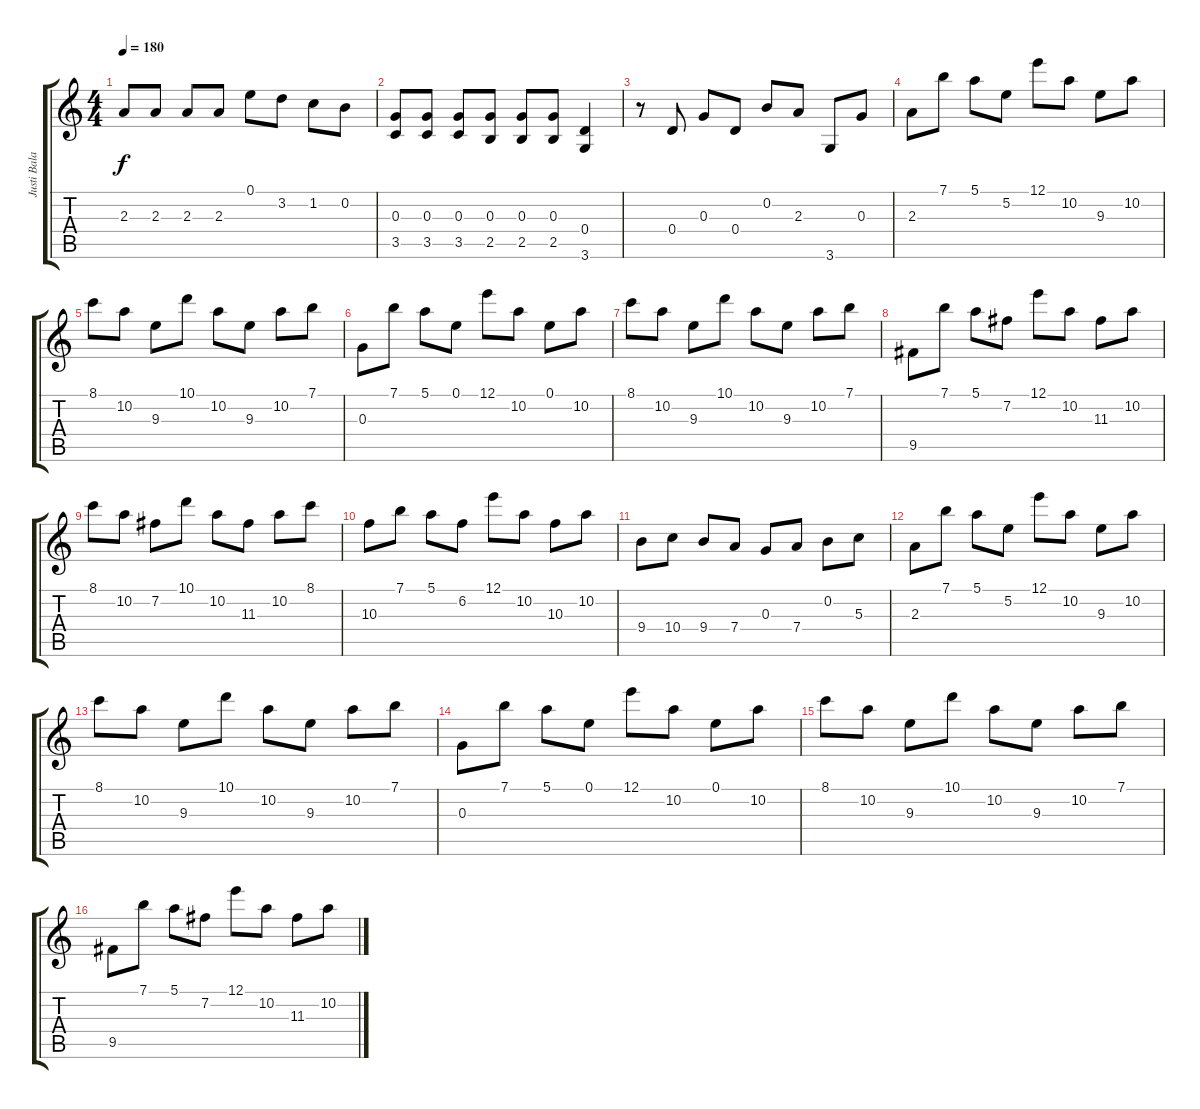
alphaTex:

\track ("Justi Bala" "Justi Bala") {instrument distortionguitar}
\staff {score tabs}
\tuning (E4 B3 G3 D3 A2 E2) {hide}
\ts (4 4)
\tempo 180
\clef g2
\ks c
2.3{t}.8{dy f} 2.3.8 2.3.8 2.3.8 0.1.8 3.2.8 1.2.8 0.2.8 |
(0.3 3.5).8 (0.3 3.5).8 (0.3 3.5).8 (0.3 2.5).8 (0.3 2.5).8 (0.3 2.5).8 (0.4 3.6).4 |
r.8 0.4.8 0.3.8 0.4.8 0.2.8 2.3.8 3.6.8 0.3.8 |
2.3.8 7.1.8 5.1.8 5.2.8 12.1.8 10.2.8 9.3.8 10.2.8 |
8.1.8 10.2.8 9.3.8 10.1.8 10.2.8 9.3.8 10.2.8 7.1.8 |
0.3.8 7.1.8 5.1.8 0.1.8 12.1.8 10.2.8 0.1.8 10.2.8 |
8.1.8 10.2.8 9.3.8 10.1.8 10.2.8 9.3.8 10.2.8 7.1.8 |
9.5.8 7.1.8 5.1.8 7.2.8 12.1.8 10.2.8 11.3.8 10.2.8 |
8.1.8 10.2.8 7.2.8 10.1.8 10.2.8 11.3.8 10.2.8 8.1.8 |
10.3.8 7.1.8 5.1.8 6.2.8 12.1.8 10.2.8 10.3.8 10.2.8 |
9.4.8 10.4.8 9.4.8 7.4.8 0.3.8 7.4.8 0.2.8 5.3.8 |
2.3.8 7.1.8 5.1.8 5.2.8 12.1.8 10.2.8 9.3.8 10.2.8 |
8.1.8 10.2.8 9.3.8 10.1.8 10.2.8 9.3.8 10.2.8 7.1.8 |
0.3.8 7.1.8 5.1.8 0.1.8 12.1.8 10.2.8 0.1.8 10.2.8 |
8.1.8 10.2.8 9.3.8 10.1.8 10.2.8 9.3.8 10.2.8 7.1.8 |
9.5.8 7.1.8 5.1.8 7.2.8 12.1.8 10.2.8 11.3.8 10.2.8
